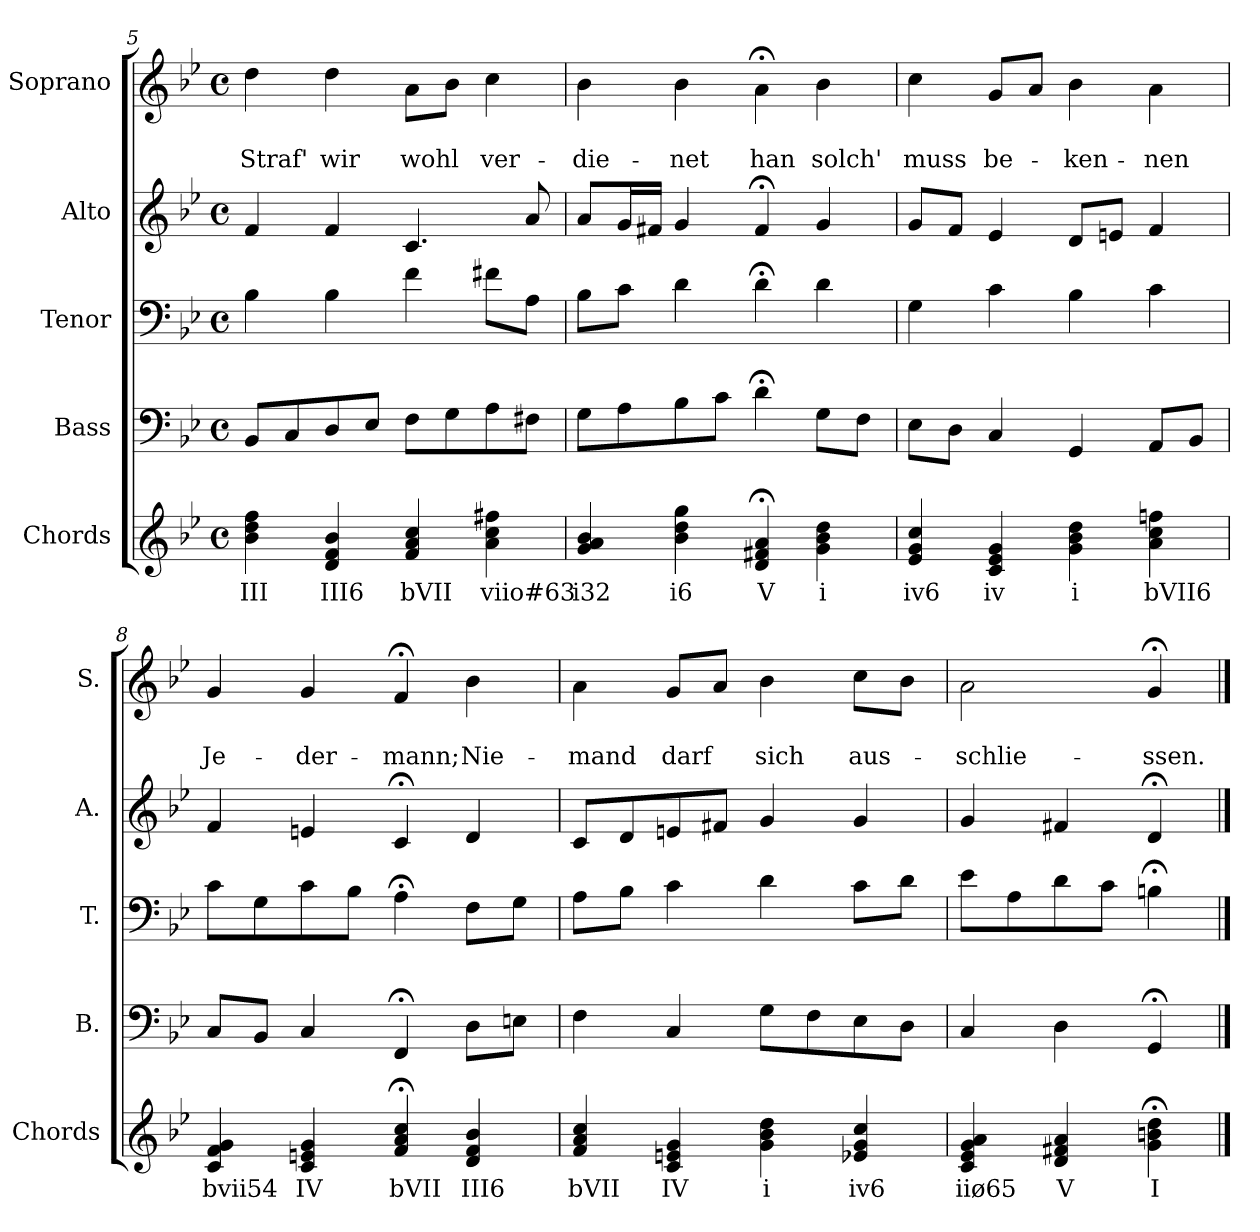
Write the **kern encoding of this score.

**kern	**text	**kern	**kern	**kern	**kern	**text	**text
*part5	*part5	*part4	*part3	*part2	*part1	*part1	*part1
*staff5	*staff5	*staff4	*staff3	*staff2	*staff1	*staff1	*staff1
*I"Chords	*	*I"Bass	*I"Tenor	*I"Alto	*I"Soprano	*	*
*I'Chords	*	*I'B.	*I'T.	*I'A.	*I'S.	*	*
*clefG2	*	*clefF4	*clefF4	*clefG2	*clefG2	*	*
*k[b-e-]	*	*k[b-e-]	*k[b-e-]	*k[b-e-]	*k[b-e-]	*	*
*g:	*	*B-:	*B-:	*B-:	*g:	*	*
*M4/4	*	*M4/4	*M4/4	*M4/4	*M4/4	*	*
*met(c)	*	*met(c)	*met(c)	*met(c)	*met(c)	*	*
=5	=5	=5	=5	=5	=5	=5	=5
4b-i 4ddi 4ffi	III	8BB-/L	4B-\	4f/	4dd\	.	Straf'
.	.	8C/	.	.	.	.	.
4di 4fi 4b-i	III6	8D/	4B-\	4f/	4dd\	.	wir
.	.	8E-/J	.	.	.	.	.
4fi 4ai 4cci	bVII	8F\L	4f\	4.c/	8a\L	.	wohl
.	.	8G\	.	.	8b-\J	.	.
4ai 4cci 4ff#Xi	viio#63	8A\	8f#X\L	.	4cc\	.	ver-
.	.	8F#X\J	8A\J	8a/	.	.	.
=6	=6	=6	=6	=6	=6	=6	=6
4gi 4ai 4b-i	i32	8G\L	8B-\L	8a/L	4b-\	.	-die-
.	.	8A\	8c\J	16g/L	.	.	.
.	.	.	.	16f#X/JJ	.	.	.
4b-i 4ddi 4ggi	i6	8B-\	4d\	4g/	4b-\	.	-net
.	.	8c\J	.	.	.	.	.
4di;< 4f#Xi;< 4ai;<	V	4d;<\	4d;<\	4f#;</	4a;<\	.	han
4gi 4b-i 4ddi	i	8G\L	4d\	4g/	4b-\	.	solch'
.	.	8F\J	.	.	.	.	.
=7	=7	=7	=7	=7	=7	=7	=7
4e-i 4gi 4cci	iv6	8E-\L	4G\	8g/L	4cc\	.	muss
.	.	8D\J	.	8f/J	.	.	.
4ci 4e-i 4gi	iv	4C/	4c\	4e-/	8g/L	.	be-
.	.	.	.	.	8a/J	.	.
4gi 4b-i 4ddi	i	4GG/	4B-\	8d/L	4b-\	.	-ken-
.	.	.	.	8en/J	.	.	.
4ai 4cci 4ffni	bVII6	8AA/L	4c\	4f/	4a\	.	-nen
.	.	8BB-/J	.	.	.	.	.
!!LO:PB:g=z
=8	=8	=8	=8	=8	=8	=8	=8
4ci 4fi 4gi	bvii54	8C/L	8c\L	4f/	4g/	.	Je-
.	.	8BB-/J	8G\	.	.	.	.
4ci 4eni 4gi	IV	4C/	8c\	4en/	4g/	.	-der-
.	.	.	8B-\J	.	.	.	.
4fi;< 4ai;< 4cci;<	bVII	4FF;</	4A;<\	4c;</	4f;</	.	-mann;
4di 4fi 4b-i	III6	8D\L	8F\L	4d/	4b-\	.	Nie-
.	.	8En\J	8G\J	.	.	.	.
=9	=9	=9	=9	=9	=9	=9	=9
4fi 4ai 4cci	bVII	4F\	8A\L	8c/L	4a\	.	-mand
.	.	.	8B-\J	8d/	.	.	.
4ci 4eni 4gi	IV	4C/	4c\	8en/	8g/L	.	darf
.	.	.	.	8f#X/J	8a/J	.	.
4gi 4b-i 4ddi	i	8G\L	4d\	4g/	4b-\	.	sich
.	.	8F\	.	.	.	.	.
4e-Xi 4gi 4cci	iv6	8E-\	8c\L	4g/	8cc\L	.	aus-
.	.	8D\J	8d\J	.	8b-\J	.	.
=10	=10	=10	=10	=10	=10	=10	=10
4ci 4e-i 4gi 4ai	iiø65	4C/	8e-\L	4g/	2a\	.	schlie-
.	.	.	8A\	.	.	.	.
4di 4f#Xi 4ai	V	4D\	8d\	4f#X/	.	.	.
.	.	.	8c\J	.	.	.	.
4gi;< 4bni;< 4ddi;<	I	4GG;</	4Bn;<\	4d;</	4g;</	.	-ssen.
==	==	==	==	==	==	==	==
*-	*-	*-	*-	*-	*-	*-	*-
